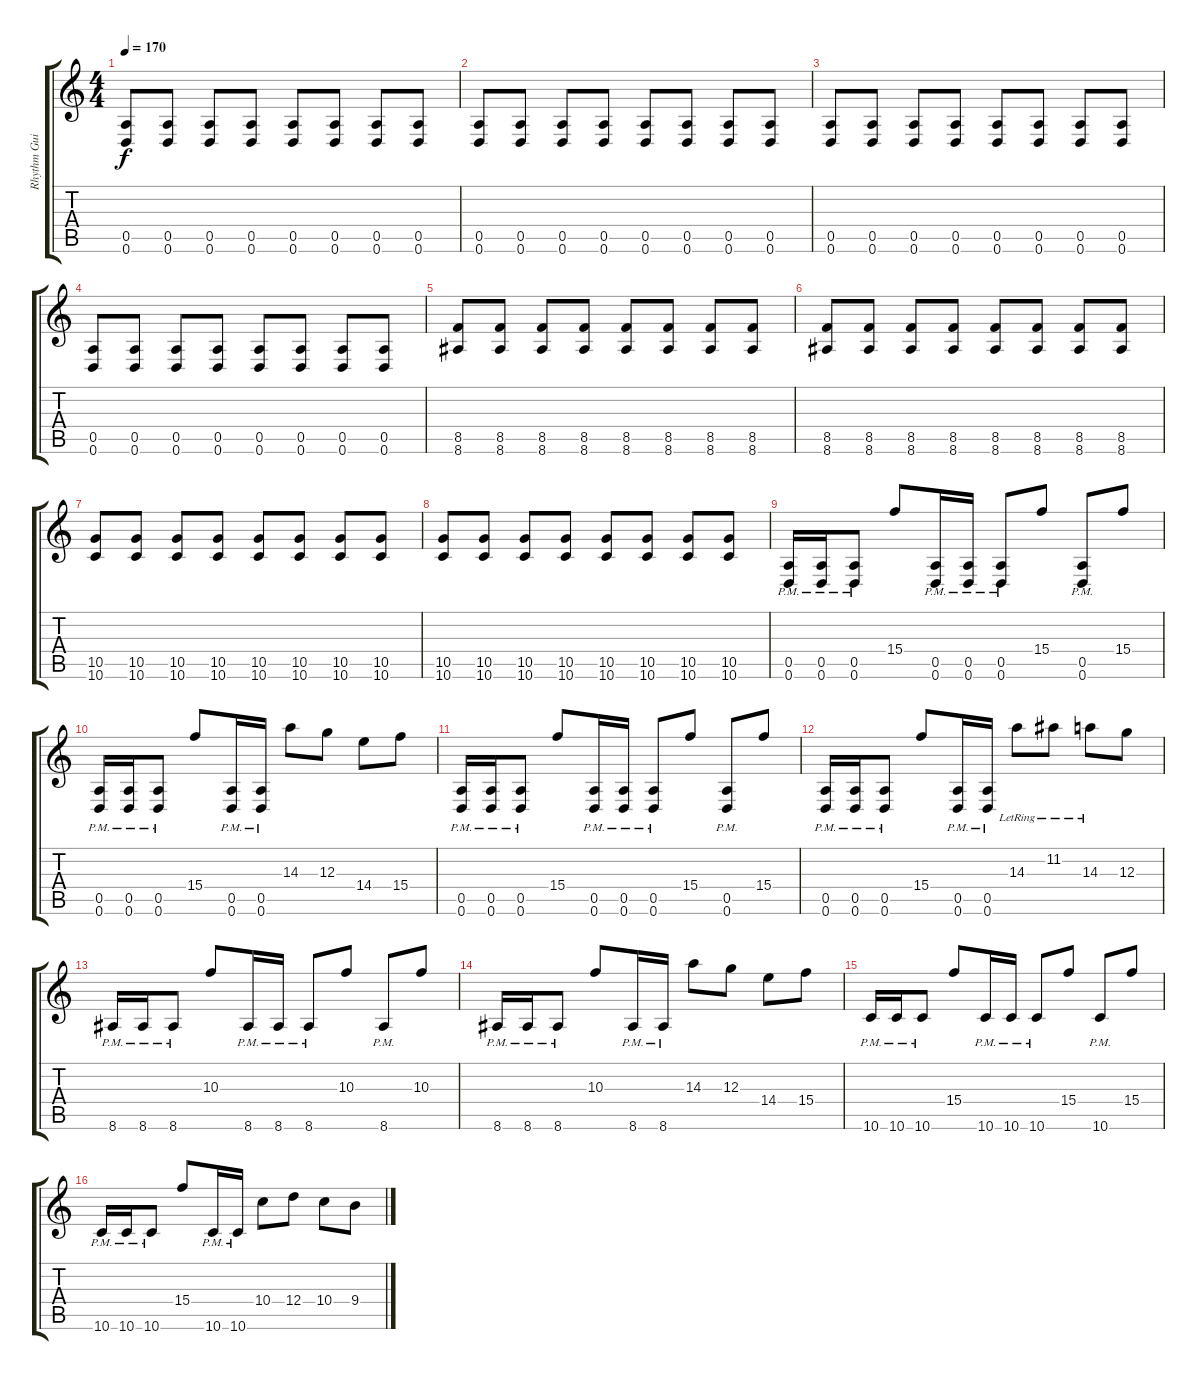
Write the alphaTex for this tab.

\track ("Rhythm Guitar" "Rhythm Gui") {instrument distortionguitar}
\staff {score tabs}
\tuning (E4 B3 G3 D3 A2 D2) {hide}
\ts (4 4)
\tempo 170
\clef g2
\ks c
(0.5 0.6).8{dy f instrument distortionguitar} (0.5 0.6).8 (0.5 0.6).8 (0.5 0.6).8 (0.5 0.6).8 (0.5 0.6).8 (0.5 0.6).8 (0.5 0.6).8 |
(0.5 0.6).8 (0.5 0.6).8 (0.5 0.6).8 (0.5 0.6).8 (0.5 0.6).8 (0.5 0.6).8 (0.5 0.6).8 (0.5 0.6).8 |
(0.5 0.6).8 (0.5 0.6).8 (0.5 0.6).8 (0.5 0.6).8 (0.5 0.6).8 (0.5 0.6).8 (0.5 0.6).8 (0.5 0.6).8 |
(0.5 0.6).8 (0.5 0.6).8 (0.5 0.6).8 (0.5 0.6).8 (0.5 0.6).8 (0.5 0.6).8 (0.5 0.6).8 (0.5 0.6).8 |
(8.5 8.6).8 (8.5 8.6).8 (8.5 8.6).8 (8.5 8.6).8 (8.5 8.6).8 (8.5 8.6).8 (8.5 8.6).8 (8.5 8.6).8 |
(8.5 8.6).8 (8.5 8.6).8 (8.5 8.6).8 (8.5 8.6).8 (8.5 8.6).8 (8.5 8.6).8 (8.5 8.6).8 (8.5 8.6).8 |
(10.5 10.6).8 (10.5 10.6).8 (10.5 10.6).8 (10.5 10.6).8 (10.5 10.6).8 (10.5 10.6).8 (10.5 10.6).8 (10.5 10.6).8 |
(10.5 10.6).8 (10.5 10.6).8 (10.5 10.6).8 (10.5 10.6).8 (10.5 10.6).8 (10.5 10.6).8 (10.5 10.6).8 (10.5 10.6).8 |
(0.5{pm} 0.6{pm}).16 (0.5{pm} 0.6{pm}).16 (0.5{pm} 0.6{pm}).8 15.4.8 (0.5{pm} 0.6{pm}).16 (0.5{pm} 0.6{pm}).16 (0.5{pm} 0.6{pm}).8 15.4.8 (0.5{pm} 0.6{pm}).8 15.4.8 |
(0.5{pm} 0.6{pm}).16 (0.5{pm} 0.6{pm}).16 (0.5{pm} 0.6{pm}).8 15.4.8 (0.5{pm} 0.6{pm}).16 (0.5{pm} 0.6{pm}).16 14.3.8 12.3.8 14.4.8 15.4.8 |
(0.5{pm} 0.6{pm}).16 (0.5{pm} 0.6{pm}).16 (0.5{pm} 0.6{pm}).8 15.4.8 (0.5{pm} 0.6{pm}).16 (0.5{pm} 0.6{pm}).16 (0.5{pm} 0.6{pm}).8 15.4.8 (0.5{pm} 0.6{pm}).8 15.4.8 |
(0.5{pm} 0.6{pm}).16 (0.5{pm} 0.6{pm}).16 (0.5{pm} 0.6{pm}).8 15.4.8 (0.5{pm} 0.6{pm}).16 (0.5{pm} 0.6{pm}).16 14.3{lr}.8 11.2{lr}.8 14.3{lr}.8 12.3.8 |
8.6{pm}.16 8.6{pm}.16 8.6{pm}.8 10.3.8 8.6{pm}.16 8.6{pm}.16 8.6{pm}.8 10.3.8 8.6{pm}.8 10.3.8 |
8.6{pm}.16 8.6{pm}.16 8.6{pm}.8 10.3.8 8.6{pm}.16 8.6{pm}.16 14.3.8 12.3.8 14.4.8 15.4.8 |
10.6{pm}.16 10.6{pm}.16 10.6{pm}.8 15.4.8 10.6{pm}.16 10.6{pm}.16 10.6{pm}.8 15.4.8 10.6{pm}.8 15.4.8 |
10.6{pm}.16 10.6{pm}.16 10.6{pm}.8 15.4.8 10.6{pm}.16 10.6{pm}.16 10.4.8 12.4.8 10.4.8 9.4.8
